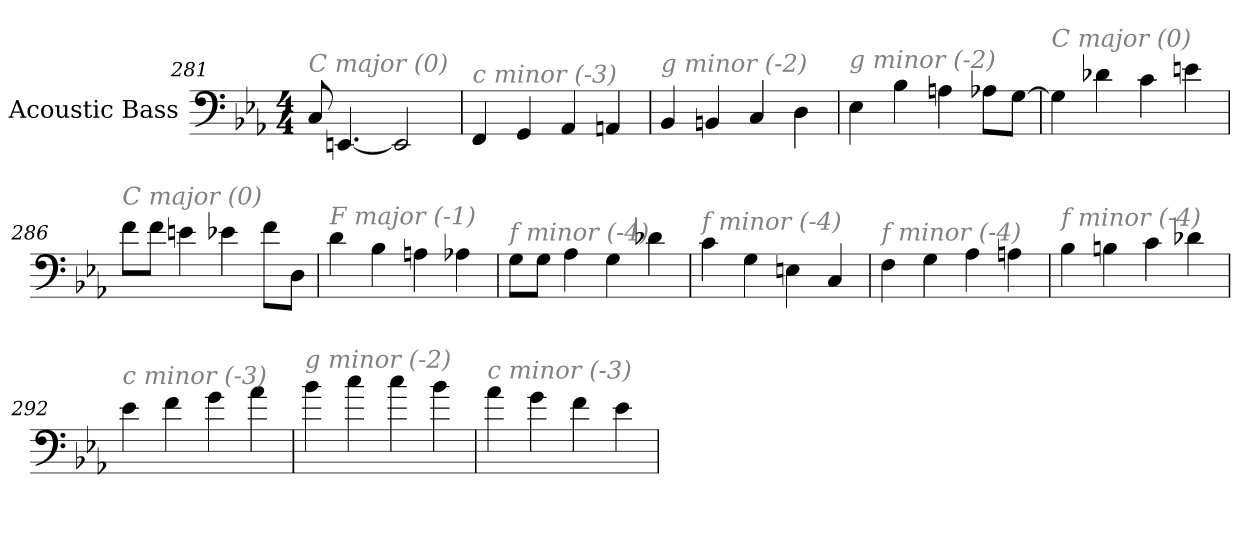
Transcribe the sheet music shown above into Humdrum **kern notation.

**kern
*part1
*staff1
*I"Acoustic Bass
*clefF4
*ITrd7c12
*k[b-e-a-]
*E-:
*M4/4
=281
!LO:TX:i:color=#808080:t=C major (0)
8CC
[4.EEEn
2EEE]
=282
!LO:TX:i:color=#808080:t=c minor (-3)
4FFF
4GGG
4AAA-
4AAAn
=283
!LO:TX:i:color=#808080:t=g minor (-2)
4BBB-
4BBBn
4CC
4DD
=284
!LO:TX:i:color=#808080:t=g minor (-2)
4EE-
4BB-
4AAn
8AA-XL
[8GGJ
=285
!LO:TX:i:color=#808080:t=C major (0)
4GG]
4D-X
4C
4En
=286
!LO:TX:i:color=#808080:t=C major (0)
8FL
8FJ
4En
4E-X
8FL
8DDJ
=287
!LO:TX:i:color=#808080:t=F major (-1)
4D
4BB-
4AAn
4AA-X
=288
!LO:TX:i:color=#808080:t=f minor (-4)
8GGL
8GGJ
4AA-
4GG
4D-X
=289
!LO:TX:i:color=#808080:t=f minor (-4)
4C
4GG
4EEn
4CC
=290
!LO:TX:i:color=#808080:t=f minor (-4)
4FF
4GG
4AA-
4AAn
=291
!LO:TX:i:color=#808080:t=f minor (-4)
4BB-
4BBn
4C
4D-X
=292
!LO:TX:i:color=#808080:t=c minor (-3)
4E-
4F
4G
4A-
=293
!LO:TX:i:color=#808080:t=g minor (-2)
4B-
4c
4c
4B-
=294
!LO:TX:i:color=#808080:t=c minor (-3)
4A-
4G
4F
4E-
=
*-
